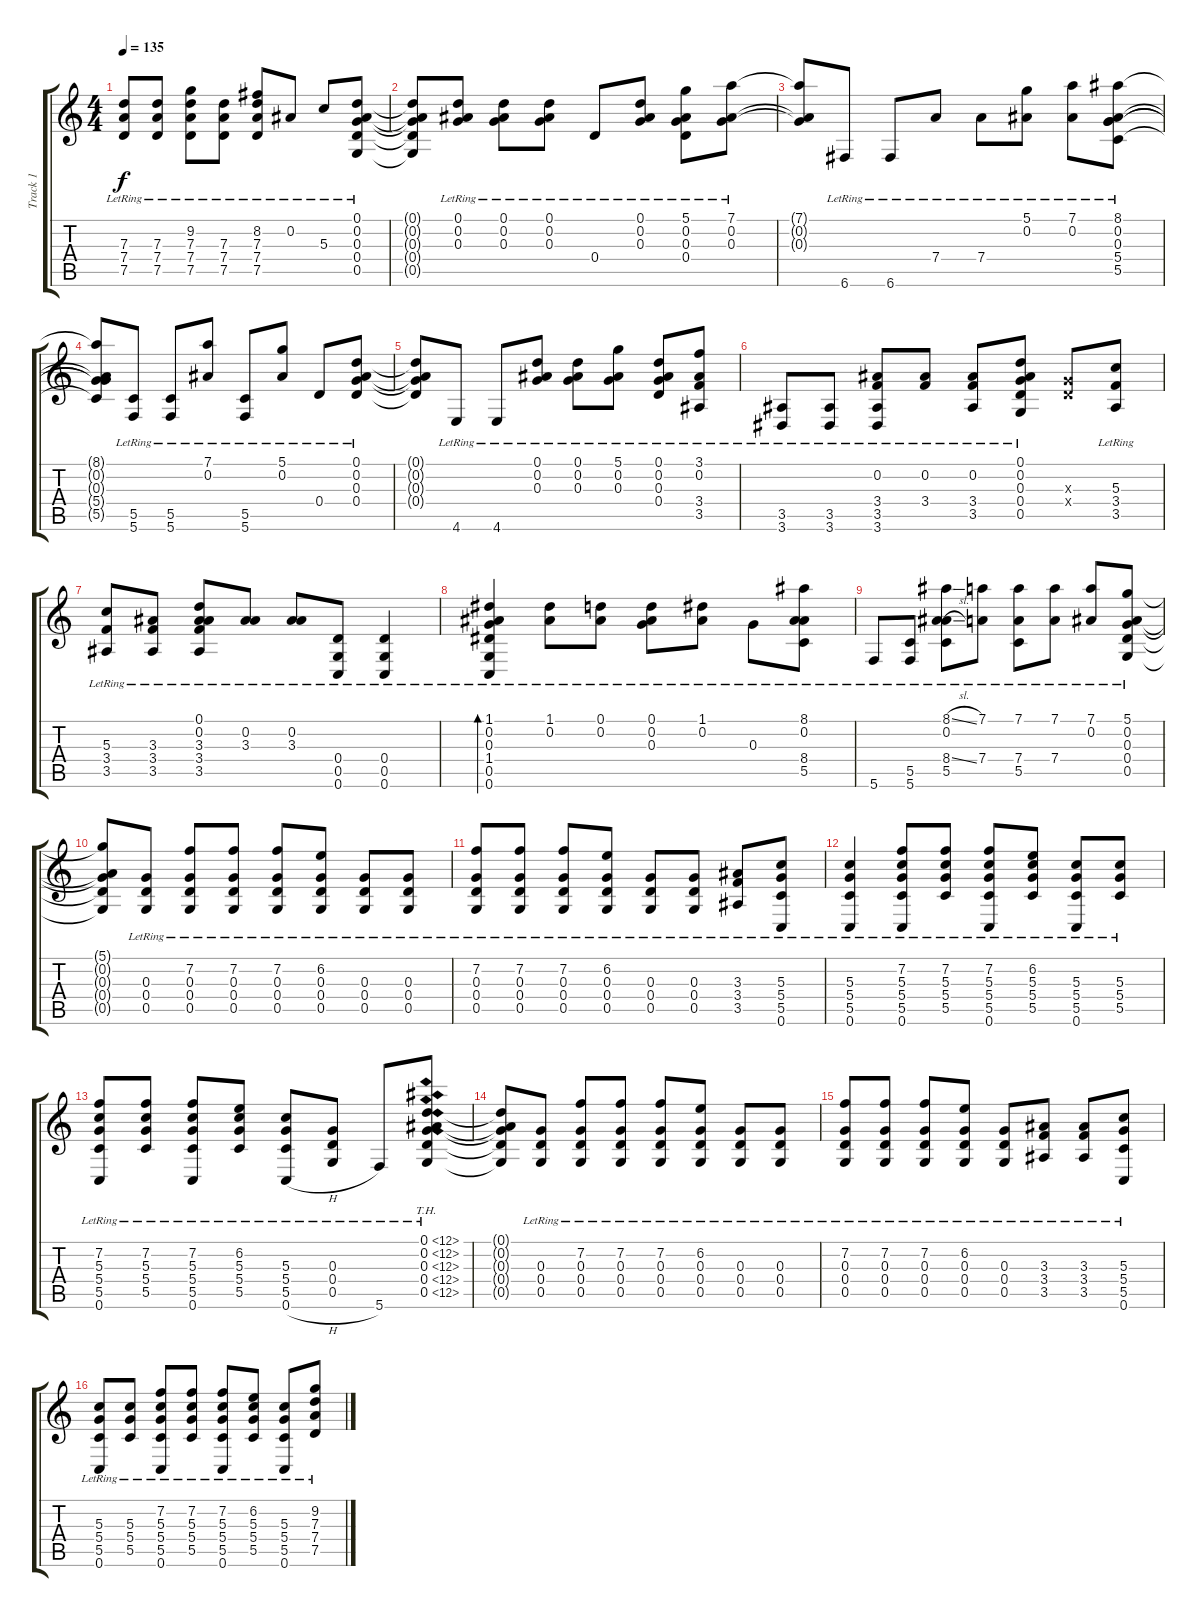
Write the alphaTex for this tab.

\track ("Track 1" "Track 1") {instrument acousticguitarsteel}
\staff {score tabs}
\tuning (D4 Bb3 G3 D3 G2 C2) {hide}
\ts (4 4)
\tempo 135
\clef g2
\ks c
(7.3{lr} 7.4{lr} 7.5{lr}).8{dy f} (7.3{lr} 7.4{lr} 7.5{lr}).8 (9.2{lr} 7.3{lr} 7.4{lr} 7.5{lr}).8 (7.3{lr} 7.4{lr} 7.5{lr}).8 (8.2{lr} 7.3{lr} 7.4{lr} 7.5{lr}).8 0.2{lr}.8 5.3{lr}.8 (0.1{lr} 0.2{lr} 0.3{lr} 0.4{lr} 0.5{lr}).8 |
(0.1{t} 0.2{t} 0.3{t} 0.4{t} 0.5{t}).8 (0.1{lr} 0.2{lr} 0.3{lr}).8 (0.1{lr} 0.2{lr} 0.3{lr}).8 (0.1{lr} 0.2{lr} 0.3{lr}).8 0.4{lr}.8 (0.1{lr} 0.2{lr} 0.3{lr}).8 (5.1{lr} 0.2{lr} 0.3{lr} 0.4{lr}).8 (7.1{lr} 0.2{lr} 0.3{lr}).8 |
(7.1{t} 0.2{t} 0.3{t}).8 6.6{lr}.8 6.6{lr}.8 7.4{lr}.8 7.4{lr}.8 (5.1{lr} 0.2{lr}).8 (7.1{lr} 0.2{lr}).8 (8.1{lr} 0.2{lr} 0.3{lr} 5.4{lr} 5.5{lr}).8 |
(8.1{t} 0.2{t} 0.3{t} 5.4{t} 5.5{t}).8 (5.5{lr} 5.6{lr}).8 (5.5{lr} 5.6{lr}).8 (7.1{lr} 0.2{lr}).8 (5.5{lr} 5.6{lr}).8 (5.1{lr} 0.2{lr}).8 0.4{lr}.8 (0.1{lr} 0.2{lr} 0.3{lr} 0.4{lr}).8 |
(0.1{t} 0.2{t} 0.3{t} 0.4{t}).8 4.6{lr}.8 4.6{lr}.8 (0.1{lr} 0.2{lr} 0.3{lr}).8 (0.1{lr} 0.2{lr} 0.3{lr}).8 (5.1{lr} 0.2{lr} 0.3{lr}).8 (0.1{lr} 0.2{lr} 0.3{lr} 0.4{lr}).8 (3.1{lr} 0.2{lr} 3.4{lr} 3.5{lr}).8 |
(3.5{lr} 3.6{lr}).8 (3.5{lr} 3.6{lr}).8 (0.2{lr} 3.4{lr} 3.5{lr} 3.6{lr}).8 (0.2{lr} 3.4{lr}).8 (0.2{lr} 3.4{lr} 3.5{lr}).8 (0.1{lr} 0.2{lr} 0.3{lr} 0.4{lr} 0.5{lr}).8 (0.3{x} 0.4{x}).8 (5.3{lr} 3.4{lr} 3.5{lr}).8 |
(5.3{lr} 3.4{lr} 3.5{lr}).8 (3.3{lr} 3.4{lr} 3.5{lr}).8 (0.1{lr} 0.2{lr} 3.3{lr} 3.4{lr} 3.5{lr}).8 (0.2{lr} 3.3{lr}).8 (0.2{lr} 3.3{lr}).8 (0.4{lr} 0.5{lr} 0.6{lr}).8 (0.4{lr} 0.5{lr} 0.6{lr}).4 |
(1.1{lr} 0.2{lr} 0.3{lr} 1.4{lr} 0.5{lr} 0.6{lr}).4{bd 60} (1.1{lr} 0.2{lr}).8 (0.1{lr} 0.2{lr}).8 (0.1{lr} 0.2{lr} 0.3{lr}).8 (1.1{lr} 0.2{lr}).8 0.3{lr}.8 (8.1{lr} 0.2{lr} 8.4{lr} 5.5{lr}).8 |
5.6{lr}.8 (5.5{lr} 5.6{lr}).8 (8.1{sl lr} 0.2{lr} 8.4{sl lr} 5.5{lr}).8 (7.1{lr} 7.4{lr}).8 (7.1{lr} 7.4{lr} 5.5{lr}).8 (7.1{lr} 7.4{lr}).8 (7.1{lr} 0.2{lr}).8 (5.1{lr} 0.2{lr} 0.3{lr} 0.4{lr} 0.5{lr}).8 |
(5.1{t} 0.2{t} 0.3{t} 0.4{t} 0.5{t}).8 (0.3{lr} 0.4{lr} 0.5{lr}).8 (7.2{lr} 0.3{lr} 0.4{lr} 0.5{lr}).8 (7.2{lr} 0.3{lr} 0.4{lr} 0.5{lr}).8 (7.2{lr} 0.3{lr} 0.4{lr} 0.5{lr}).8 (6.2{lr} 0.3{lr} 0.4{lr} 0.5{lr}).8 (0.3{lr} 0.4{lr} 0.5{lr}).8 (0.3{lr} 0.4{lr} 0.5{lr}).8 |
(7.2{lr} 0.3{lr} 0.4{lr} 0.5{lr}).8 (7.2{lr} 0.3{lr} 0.4{lr} 0.5{lr}).8 (7.2{lr} 0.3{lr} 0.4{lr} 0.5{lr}).8 (6.2{lr} 0.3{lr} 0.4{lr} 0.5{lr}).8 (0.3{lr} 0.4{lr} 0.5{lr}).8 (0.3{lr} 0.4{lr} 0.5{lr}).8 (3.3{lr} 3.4{lr} 3.5{lr}).8 (5.3{lr} 5.4{lr} 5.5{lr} 0.6{lr}).8 |
(5.3{lr} 5.4{lr} 5.5{lr} 0.6{lr}).4 (7.2{lr} 5.3{lr} 5.4{lr} 5.5{lr} 0.6{lr}).8 (7.2{lr} 5.3{lr} 5.4{lr} 5.5{lr}).8 (7.2{lr} 5.3{lr} 5.4{lr} 5.5{lr} 0.6{lr}).8 (6.2{lr} 5.3{lr} 5.4{lr} 5.5{lr}).8 (5.3{lr} 5.4{lr} 5.5{lr} 0.6{lr}).8 (5.3{lr} 5.4{lr} 5.5{lr}).8 |
(7.2{lr} 5.3{lr} 5.4{lr} 5.5{lr} 0.6{lr}).8 (7.2{lr} 5.3{lr} 5.4{lr} 5.5{lr}).8 (7.2{lr} 5.3{lr} 5.4{lr} 5.5{lr} 0.6{lr}).8 (6.2{lr} 5.3{lr} 5.4{lr} 5.5{lr}).8 (5.3{lr} 5.4{lr} 5.5{lr} 0.6{h lr}).8 (0.3{lr} 0.4{lr} 0.5{lr}).8 5.6{lr}.8 (0.1{th 12 lr} 0.2{th 12 lr} 0.3{th 12 lr} 0.4{th 12 lr} 0.5{th 12 lr}).8 |
(0.1{t} 0.2{t} 0.3{t} 0.4{t} 0.5{t}).8 (0.3{lr} 0.4{lr} 0.5{lr}).8 (7.2{lr} 0.3{lr} 0.4{lr} 0.5{lr}).8 (7.2{lr} 0.3{lr} 0.4{lr} 0.5{lr}).8 (7.2{lr} 0.3{lr} 0.4{lr} 0.5{lr}).8 (6.2{lr} 0.3{lr} 0.4{lr} 0.5{lr}).8 (0.3{lr} 0.4{lr} 0.5{lr}).8 (0.3{lr} 0.4{lr} 0.5{lr}).8 |
(7.2{lr} 0.3{lr} 0.4{lr} 0.5{lr}).8 (7.2{lr} 0.3{lr} 0.4{lr} 0.5{lr}).8 (7.2{lr} 0.3{lr} 0.4{lr} 0.5{lr}).8 (6.2{lr} 0.3{lr} 0.4{lr} 0.5{lr}).8 (0.3{lr} 0.4{lr} 0.5{lr}).8 (3.3{lr} 3.4{lr} 3.5{lr}).8 (3.3{lr} 3.4{lr} 3.5{lr}).8 (5.3{lr} 5.4{lr} 5.5{lr} 0.6{lr}).8 |
(5.3{lr} 5.4{lr} 5.5{lr} 0.6{lr}).8 (5.3{lr} 5.4{lr} 5.5{lr}).8 (7.2{lr} 5.3{lr} 5.4{lr} 5.5{lr} 0.6{lr}).8 (7.2{lr} 5.3{lr} 5.4{lr} 5.5{lr}).8 (7.2{lr} 5.3{lr} 5.4{lr} 5.5{lr} 0.6{lr}).8 (6.2{lr} 5.3{lr} 5.4{lr} 5.5{lr}).8 (5.3{lr} 5.4{lr} 5.5{lr} 0.6{lr}).8 (9.2{lr} 7.3{lr} 7.4{lr} 7.5{lr}).8
